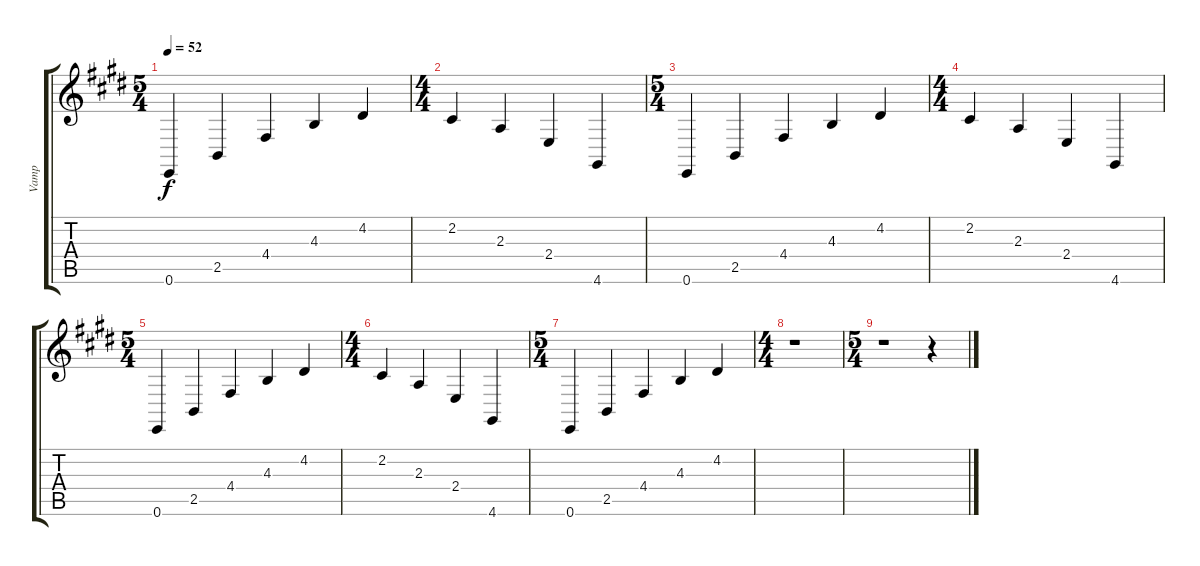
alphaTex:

\track ("Vamp" "Vamp") {instrument fx4atmosphere}
\staff {score tabs}
\tuning (E4 B3 G3 D3 A2 E2) {hide}
\ts (5 4)
\tempo 52
\clef g2
\ks e
0.6.4{dy f} 2.5.4 4.4.4 4.3.4 4.2.4 |
\ts (4 4)
2.2.4 2.3.4 2.4.4 4.6.4 |
\ts (5 4)
0.6.4 2.5.4 4.4.4 4.3.4 4.2.4 |
\ts (4 4)
2.2.4 2.3.4 2.4.4 4.6.4 |
\ts (5 4)
0.6.4 2.5.4 4.4.4 4.3.4 4.2.4 |
\ts (4 4)
2.2.4 2.3.4 2.4.4 4.6.4 |
\ts (5 4)
0.6.4 2.5.4 4.4.4 4.3.4 4.2.4 |
\ts (4 4)
r.1 |
\ts (5 4)
r.1 r.4
